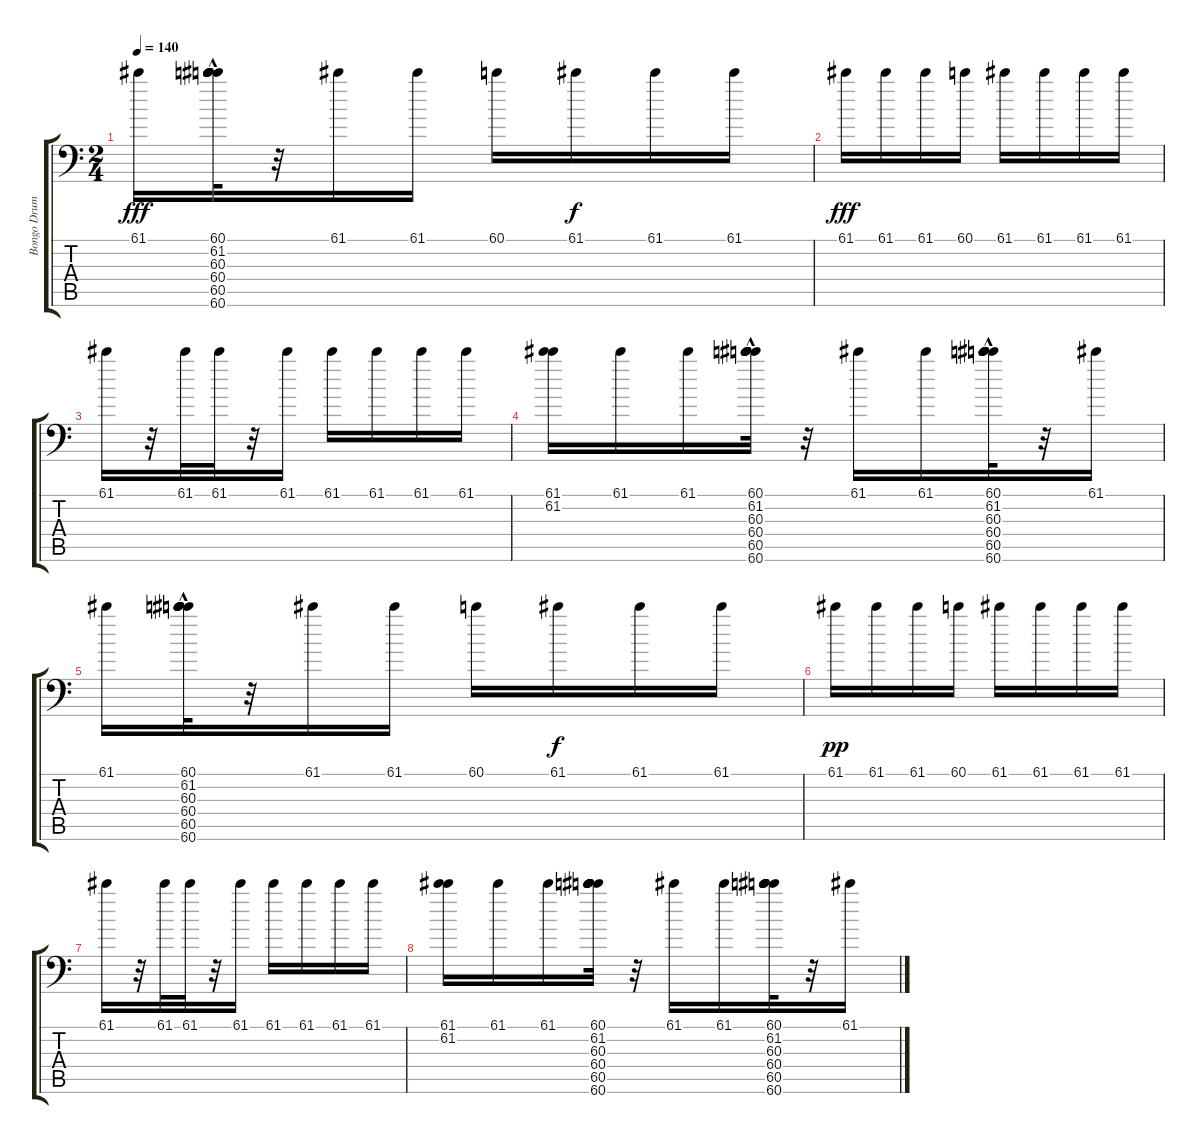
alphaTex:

\track ("Bongo Drums" "Bongo Drum") {instrument acousticgrandpiano}
\staff {score tabs}
\tuning (C-1 C-1 C-1 C-1 C-1 C-1) {hide}
\ts (2 4)
\tempo 140
\clef f4
\ks c
61.1.16{dy fff} (60.1{hac} 61.2{hac} 60.3{hac} 60.4{hac} 60.5{hac} 60.6{hac}).32 r.32 61.1.16 61.1.16 60.1.16 61.1.16{dy f} 61.1.16 61.1.16 |
61.1.16{dy fff} 61.1.16 61.1.16 60.1.16 61.1.16 61.1.16 61.1.16 61.1.16 |
61.1.16 r.32 61.1.32 61.1.32 r.32 61.1.16 61.1.16 61.1.16 61.1.16 61.1.16 |
(61.1 61.2).16 61.1.16 61.1.16 (60.1 61.2{hac} 60.3{hac} 60.4{hac} 60.5{hac} 60.6{hac}).32 r.32 61.1.16 61.1.16 (60.1{hac} 61.2{hac} 60.3{hac} 60.4{hac} 60.5{hac} 60.6{hac}).32 r.32 61.1.16 |
61.1.16 (60.1{hac} 61.2{hac} 60.3{hac} 60.4{hac} 60.5{hac} 60.6{hac}).32 r.32 61.1.16 61.1.16 60.1.16 61.1.16{dy f} 61.1.16 61.1.16 |
61.1.16{dy pp} 61.1.16 61.1.16 60.1.16 61.1.16 61.1.16 61.1.16 61.1.16 |
61.1.16 r.32 61.1.32 61.1.32 r.32 61.1.16 61.1.16 61.1.16 61.1.16 61.1.16 |
(61.1 61.2).16 61.1.16 61.1.16 (60.1 61.2 60.3 60.4 60.5 60.6).32 r.32 61.1.16 61.1.16 (60.1 61.2 60.3 60.4 60.5 60.6).32 r.32 61.1.16
